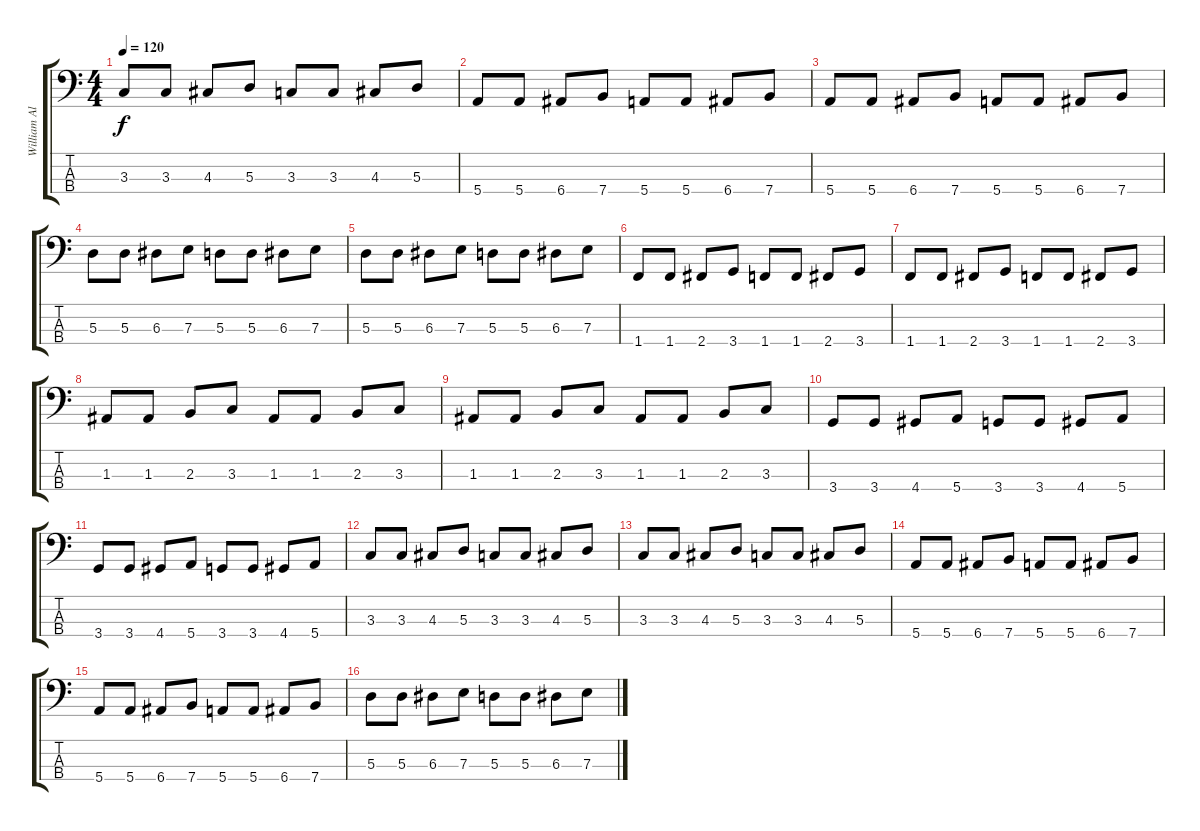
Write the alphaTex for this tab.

\track ("William Allen" "William Al") {instrument electricbasspick}
\staff {score tabs}
\tuning (G2 D2 A1 E1) {hide}
\ts (4 4)
\tempo 120
\clef f4
\ks c
3.3.8{dy f} 3.3.8 4.3.8 5.3.8 3.3.8 3.3.8 4.3.8 5.3.8 |
5.4.8 5.4.8 6.4.8 7.4.8 5.4.8 5.4.8 6.4.8 7.4.8 |
5.4.8 5.4.8 6.4.8 7.4.8 5.4.8 5.4.8 6.4.8 7.4.8 |
5.3.8 5.3.8 6.3.8 7.3.8 5.3.8 5.3.8 6.3.8 7.3.8 |
5.3.8 5.3.8 6.3.8 7.3.8 5.3.8 5.3.8 6.3.8 7.3.8 |
1.4.8 1.4.8 2.4.8 3.4.8 1.4.8 1.4.8 2.4.8 3.4.8 |
1.4.8 1.4.8 2.4.8 3.4.8 1.4.8 1.4.8 2.4.8 3.4.8 |
1.3.8 1.3.8 2.3.8 3.3.8 1.3.8 1.3.8 2.3.8 3.3.8 |
1.3.8 1.3.8 2.3.8 3.3.8 1.3.8 1.3.8 2.3.8 3.3.8 |
3.4.8 3.4.8 4.4.8 5.4.8 3.4.8 3.4.8 4.4.8 5.4.8 |
3.4.8 3.4.8 4.4.8 5.4.8 3.4.8 3.4.8 4.4.8 5.4.8 |
3.3.8 3.3.8 4.3.8 5.3.8 3.3.8 3.3.8 4.3.8 5.3.8 |
3.3.8 3.3.8 4.3.8 5.3.8 3.3.8 3.3.8 4.3.8 5.3.8 |
5.4.8 5.4.8 6.4.8 7.4.8 5.4.8 5.4.8 6.4.8 7.4.8 |
5.4.8 5.4.8 6.4.8 7.4.8 5.4.8 5.4.8 6.4.8 7.4.8 |
5.3.8 5.3.8 6.3.8 7.3.8 5.3.8 5.3.8 6.3.8 7.3.8
